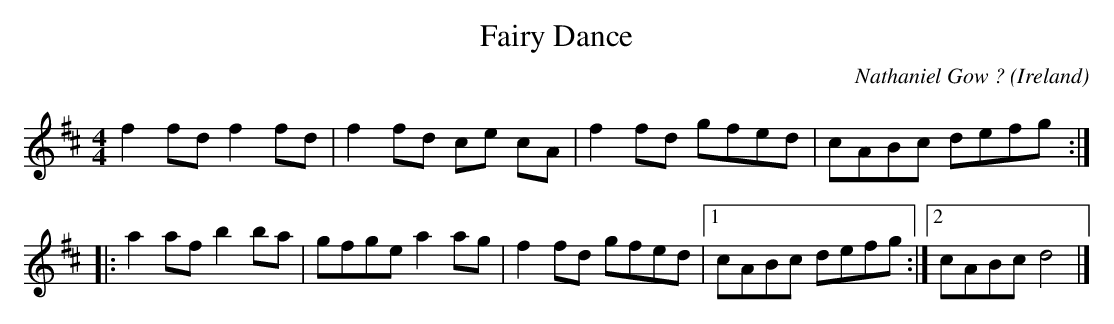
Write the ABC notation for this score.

X:1
T:Fairy Dance
O:Ireland
O:England
M:4/4
C:Nathaniel Gow ?
K:D
f2fd f2fd|f2fd ce cA|f2fd gfed|cABc defg::
a2af b2ba|gfge a2ag|f2fd gfed\
|1 cABc defg:|2 cABc d4|]
